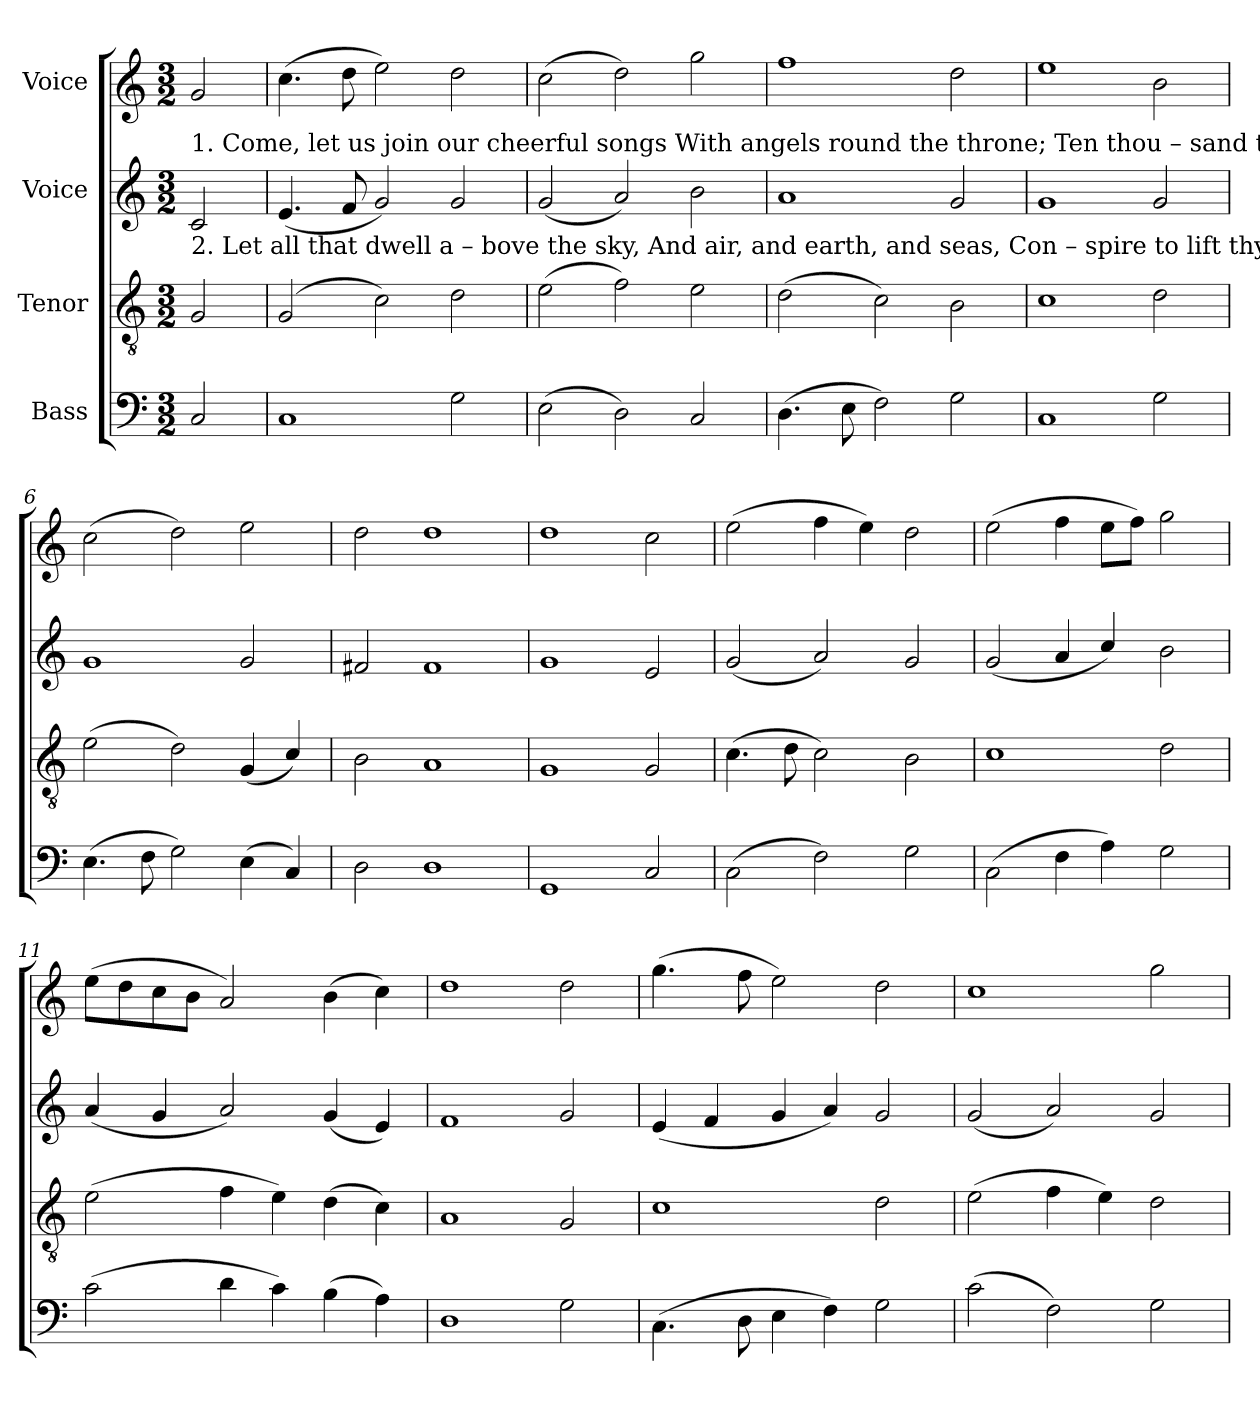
**kern	**kern	**kern	**kern
*part4	*part3	*part2	*part1
*staff4	*staff3	*staff2	*staff1
*I"Bass	*I"Tenor	*I"Voice	*I"Voice
*clefF4	*clefGv2	*clefG2	*clefG2
*k[]	*k[]	*k[]	*k[]
*M3/2	*M3/2	*M3/2	*M3/2
*MM120	*MM120	*MM120	*MM120
=1	=1	=1	=1
!	!	!LO:TX:a:t=1.  Come,  let          us    join   our   cheerful   songs  With  angels  round  the throne;  Ten  thou  –  sand     thou   –   sand    are              their  tongues, But   all             their   joys       are          one.	!
!	!	!LO:TX:b:t=2.  Let        all         that  dwell  a – bove    the   sky,   And   air,      and earth, and seas,  Con – spire       to       lift              thy      glo        –          ries   high,  And  speak    thine    end   –  less       praise.	!
2C!/	2G!/	2c!/	2g!/
=2	=2	=2	=2
1C!	(2G!/	(4.e!/	(4.cc!\
.	.	8f!/	8dd!\
.	2c!\)	2g!/)	2ee!\)
2G!\	2d!\	2g!/	2dd!\
=3	=3	=3	=3
(2E!\	(2e!\	(2g!/	(2cc!\
2D!\)	2f!\)	2a!/)	2dd!\)
2C!/	2e!\	2b!\	2gg!\
=4	=4	=4	=4
(4.D!\	(2d!\	1a!	1ff!
8E!\	.	.	.
2F!\)	2c!\)	.	.
2G!\	2B!\	2g!/	2dd!\
=5	=5	=5	=5
1C!	1c!	1g!	1ee!
2G!\	2d!\	2g!/	2b!\
=6	=6	=6	=6
(4.E!\	(2e!\	1g!	(2cc!\
8F!\	.	.	.
2G!\)	2d!\)	.	2dd!\)
(4E!\	(4G!/	2g!/	2ee!\
4C!/)	4c!/)	.	.
=7	=7	=7	=7
2D!\	2B!\	2f#X!/	2dd!\
1D!	1A!	1f#!	1dd!
=8	=8	=8	=8
1GG!	1G!	1g!	1dd!
2C!/	2G!/	2e!/	2cc!\
=9	=9	=9	=9
(2C!\	(4.c!\	(2g!/	(2ee!\
.	8d!\	.	.
2F!\)	2c!\)	2a!/)	4ff!\
.	.	.	4ee!\)
2G!\	2B!\	2g!/	2dd!\
=10	=10	=10	=10
(2C!\	1c!	(2g!/	(2ee!\
4F!\	.	4a!/	4ff!\
4A!\)	.	4cc!/)	8ee!\L
.	.	.	8ff!\J)
2G!\	2d!\	2b!\	2gg!\
=11	=11	=11	=11
(2c!\	(2e!\	(4a!/	(8ee!\L
.	.	.	8dd!\
.	.	4g!/	8cc!\
.	.	.	8b!\J
4d!\	4f!\	2a!/)	2a!/)
4c!\)	4e!\)	.	.
(4B!\	(4d!\	(4g!/	(4b!\
4A!\)	4c!\)	4e!/)	4cc!\)
=12	=12	=12	=12
1D!	1A!	1f!	1dd!
2G!\	2G!/	2g!/	2dd!\
=13	=13	=13	=13
(4.C!\	1c!	(4e!/	(4.gg!\
.	.	4f!/	.
8D!\	.	.	8ff!\
4E!\	.	4g!/	2ee!\)
4F!\)	.	4a!/)	.
2G!\	2d!\	2g!/	2dd!\
=14	=14	=14	=14
(2c!\	(2e!\	(2g!/	1cc!
2F!\)	4f!\	2a!/)	.
.	4e!\)	.	.
2G!\	2d!\	2g!/	2gg!\
=	=	=	=
*-	*-	*-	*-
